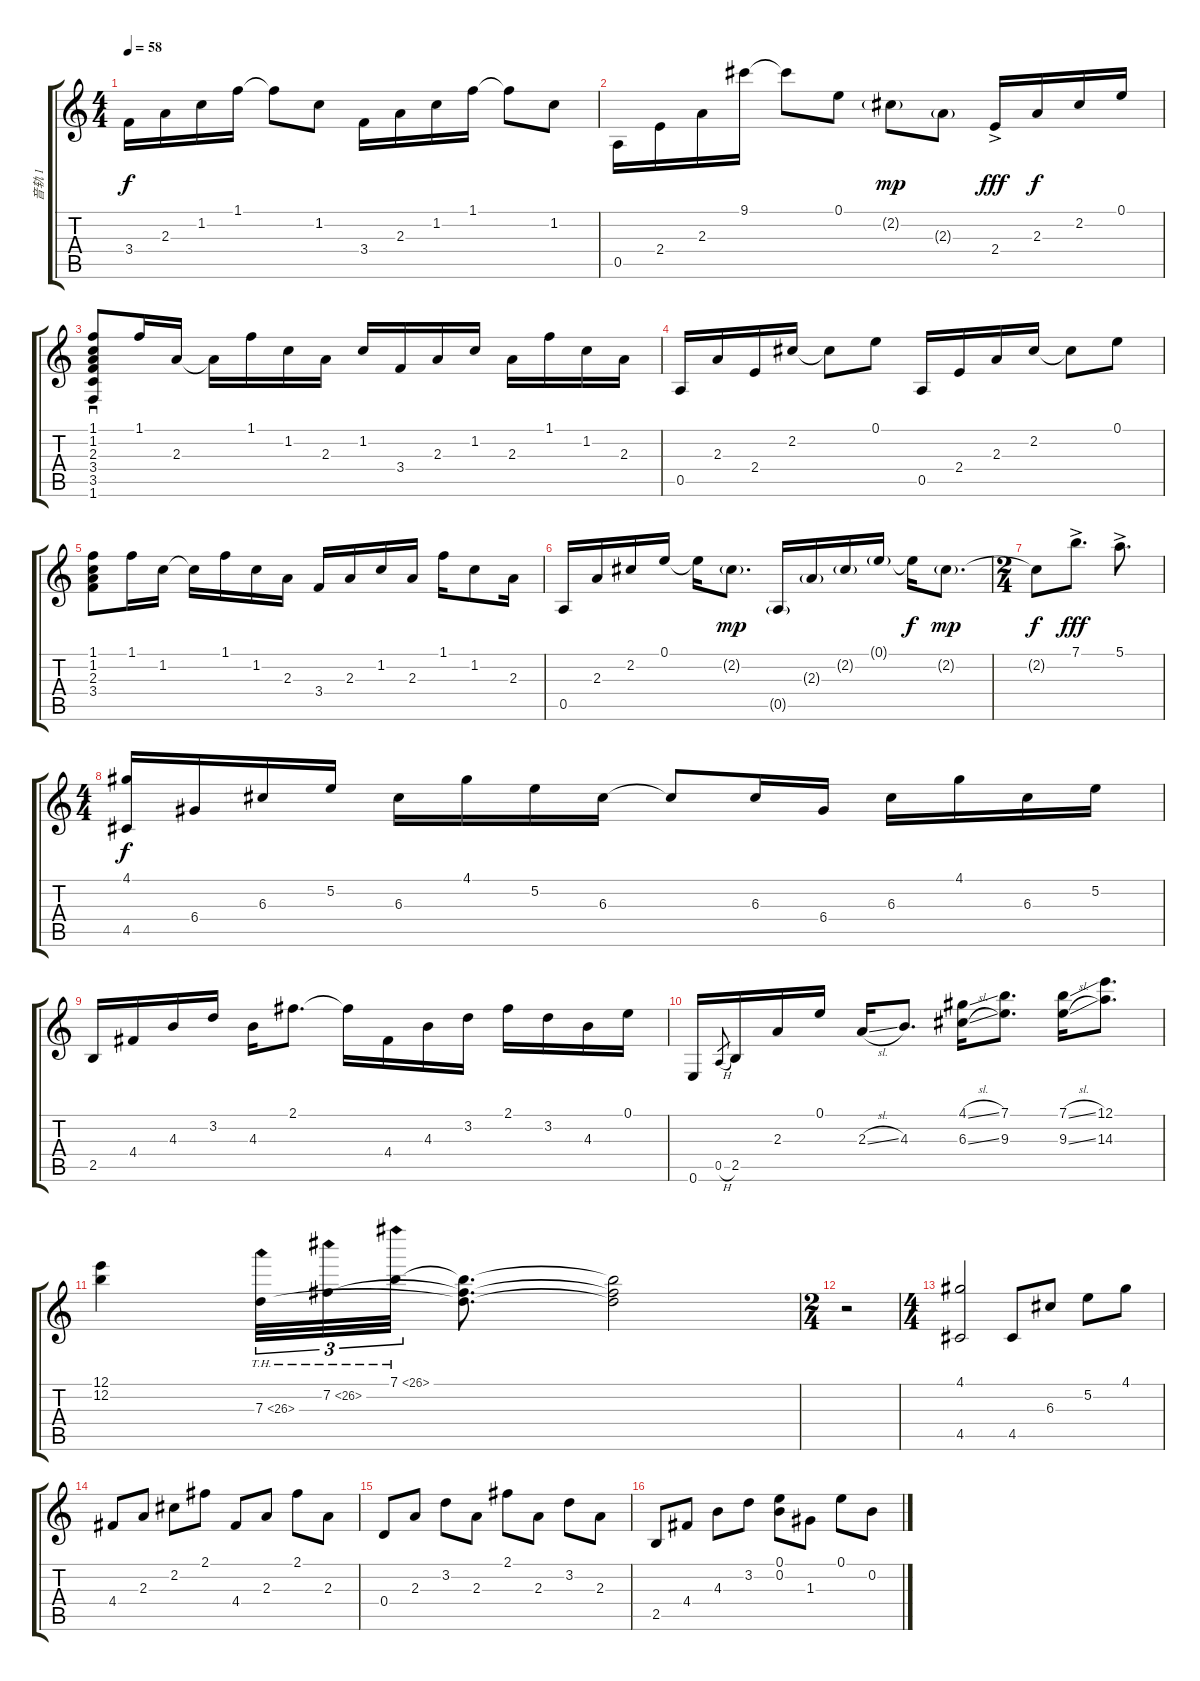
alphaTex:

\track ("音轨 1" "音轨 1") {instrument acousticguitarnylon}
\staff {score tabs}
\tuning (E4 B3 G3 D3 A2 E2) {hide}
\ts (4 4)
\tempo 58
\clef g2
\ks c
3.4.16{dy f} 2.3.16 1.2.16 1.1.16 1.1{t}.8 1.2.8 3.4.16 2.3.16 1.2.16 1.1.16 1.1{t}.8 1.2.8 |
0.5.16 2.4.16 2.3.16 9.1.16 9.1{t}.8 0.1.8 2.2{g}.8{dy mp} 2.3{g}.8 2.4{ac}.16{dy fff} 2.3.16{dy f} 2.2.16 0.1.16 |
(1.1 1.2 2.3 3.4 3.5 1.6).8{sd} 1.1.16 2.3.16 2.3{t}.16 1.1.16 1.2.16 2.3.16 1.2.16 3.4.16 2.3.16 1.2.16 2.3.16 1.1.16 1.2.16 2.3.16 |
0.5.16 2.3.16 2.4.16 2.2.16 2.2{t}.8 0.1.8 0.5.16 2.4.16 2.3.16 2.2.16 2.2{t}.8 0.1.8 |
(1.1 1.2 2.3 3.4).8 1.1.16 1.2.16 1.2{t}.16 1.1.16 1.2.16 2.3.16 3.4.16 2.3.16 1.2.16 2.3.16 1.1.16 1.2.8 2.3.16 |
0.5.16 2.3.16 2.2.16 0.1.16 0.1{t}.16 2.2{g}.8{d dy mp} 0.5{g}.16 2.3{g}.16 2.2{g}.16 0.1{g}.16 0.1{t}.16{dy f} 2.2{g}.8{d dy mp} |
\ts (2 4)
2.2{t}.8{dy f} 7.1{ac}.8{d dy fff} 5.1{ac}.8{d} |
\ts (4 4)
(4.1 4.5).16{dy f} 6.4.16 6.3.16 5.2.16 6.3.16 4.1.16 5.2.16 6.3.16 6.3{t}.8 6.3.16 6.4.16 6.3.16 4.1.16 6.3.16 5.2.16 |
2.5.16 4.4.16 4.3.16 3.2.16 4.3.16 2.1.8{d} 2.1{t}.16 4.4.16 4.3.16 3.2.16 2.1.16 3.2.16 4.3.16 0.1.16 |
0.6.16 0.5{h}.8{gr} 2.5.16 2.3.16 0.1.16 2.3{sl}.16 4.3.8{d} (4.1{sl} 6.3{sl}).16 (7.1 9.3).8{d} (7.1{sl} 9.3{sl}).16 (12.1 14.3).8{d} |
(12.1 12.2).4 7.3{th 19}.32{tu (3 2)} 7.2{th 19}.32{tu (3 2)} 7.1{th 19}.32{tu (3 2)} (7.1{t} 7.2{t} 7.3{t}).8{d} (7.1{t} 7.2{t} 7.3{t}).2 |
\ts (2 4)
r.2 |
\ts (4 4)
(4.1 4.5).2 4.5.8 6.3.8 5.2.8 4.1.8 |
4.4.8 2.3.8 2.2.8 2.1.8 4.4.8 2.3.8 2.1.8 2.3.8 |
0.4.8 2.3.8 3.2.8 2.3.8 2.1.8 2.3.8 3.2.8 2.3.8 |
2.5.8 4.4.8 4.3.8 3.2.8 (0.1 0.2).8 1.3.8 0.1.8 0.2.8
